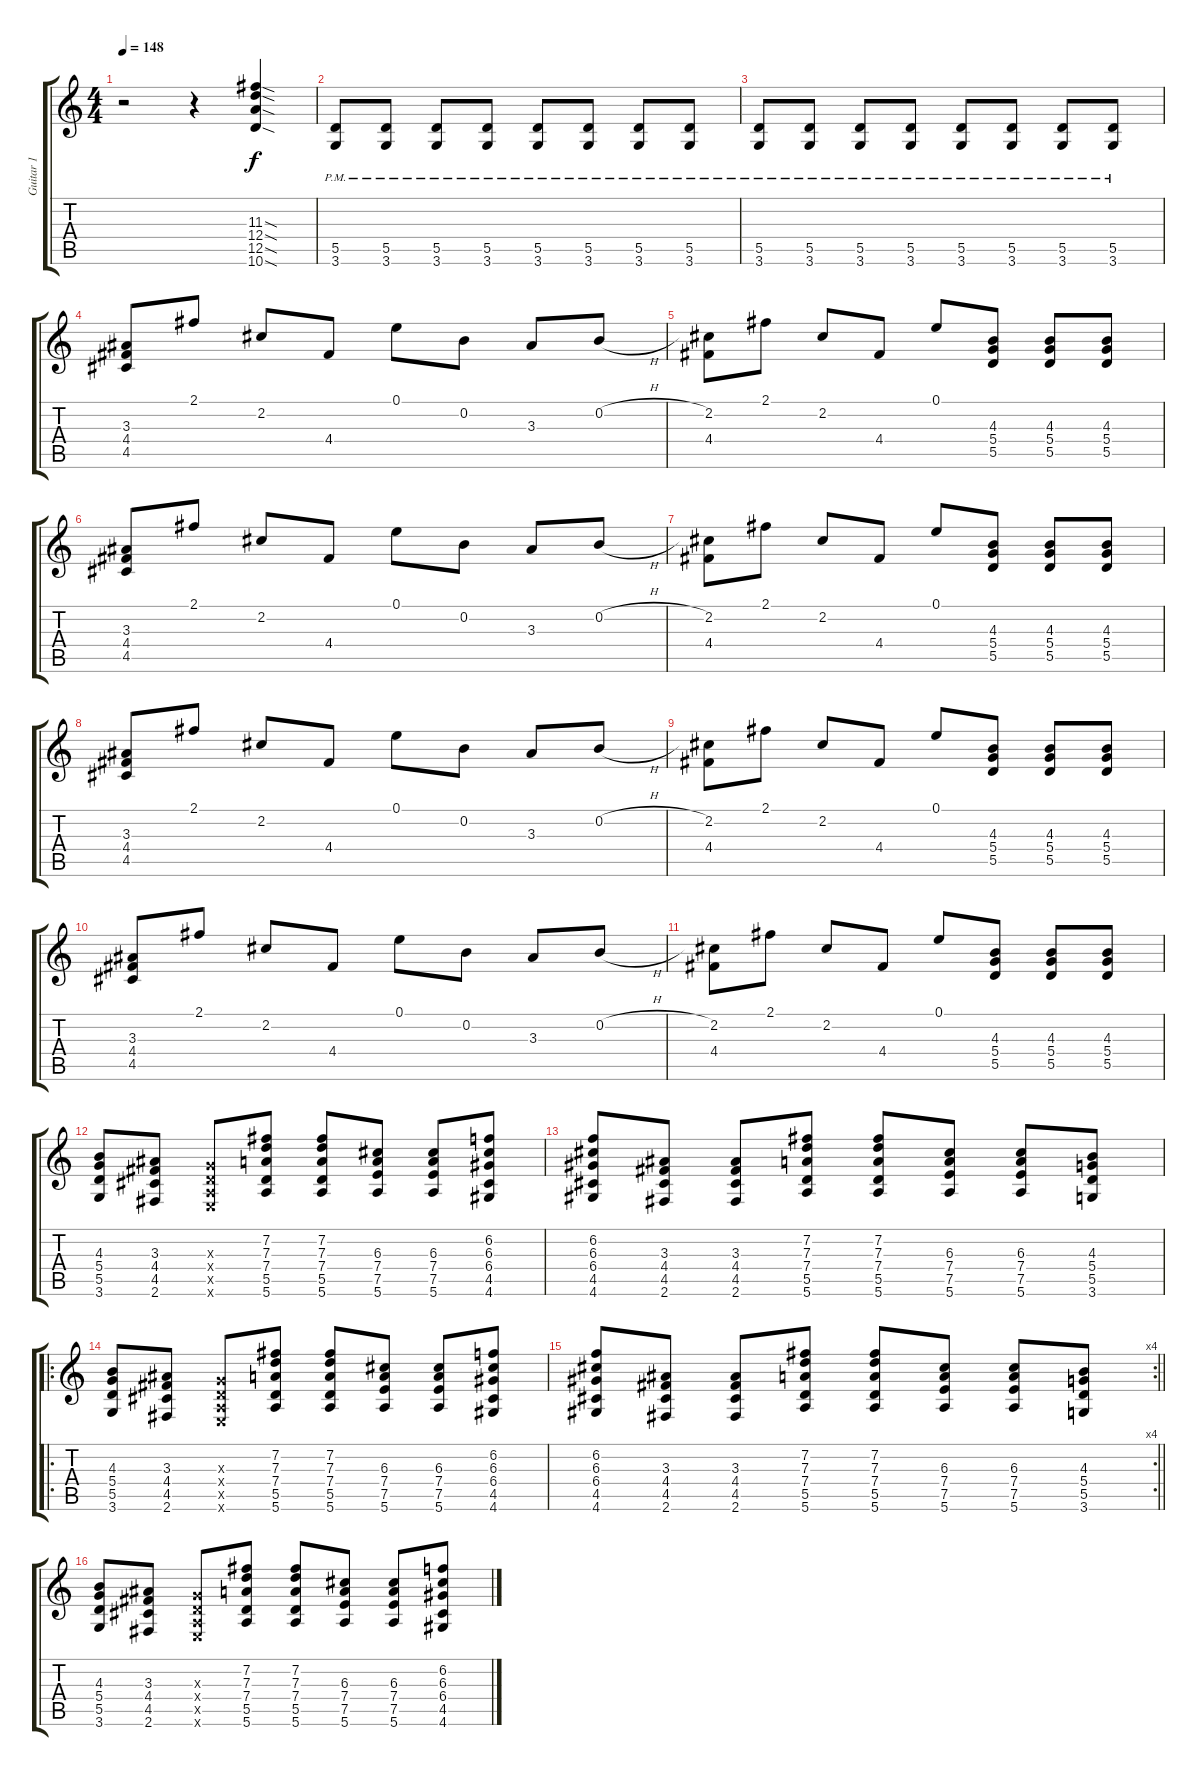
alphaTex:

\track ("Guitar 1" "Guitar 1") {instrument distortionguitar}
\staff {score tabs}
\tuning (E4 B3 G3 D3 A2 E2) {hide}
\ts (4 4)
\tempo 148
\clef g2
\ks c
r.2{dy f instrument distortionguitar} r.4 (11.3{sod} 12.4{sod} 12.5{sod} 10.6{sod}).4 |
(5.5{pm} 3.6{pm}).8 (5.5{pm} 3.6{pm}).8 (5.5{pm} 3.6{pm}).8 (5.5{pm} 3.6{pm}).8 (5.5{pm} 3.6{pm}).8 (5.5{pm} 3.6{pm}).8 (5.5{pm} 3.6{pm}).8 (5.5{pm} 3.6{pm}).8 |
(5.5{pm} 3.6{pm}).8 (5.5{pm} 3.6{pm}).8 (5.5{pm} 3.6{pm}).8 (5.5{pm} 3.6{pm}).8 (5.5{pm} 3.6{pm}).8 (5.5{pm} 3.6{pm}).8 (5.5{pm} 3.6{pm}).8 (5.5{pm} 3.6{pm}).8 |
(3.3 4.4 4.5).8 2.1.8 2.2.8 4.4.8 0.1.8 0.2.8 3.3.8 0.2{h}.8 |
(2.2 4.4).8 2.1.8 2.2.8 4.4.8 0.1.8 (4.3 5.4 5.5).8 (4.3 5.4 5.5).8 (4.3 5.4 5.5).8 |
(3.3 4.4 4.5).8 2.1.8 2.2.8 4.4.8 0.1.8 0.2.8 3.3.8 0.2{h}.8 |
(2.2 4.4).8 2.1.8 2.2.8 4.4.8 0.1.8 (4.3 5.4 5.5).8 (4.3 5.4 5.5).8 (4.3 5.4 5.5).8 |
(3.3 4.4 4.5).8 2.1.8 2.2.8 4.4.8 0.1.8 0.2.8 3.3.8 0.2{h}.8 |
(2.2 4.4).8 2.1.8 2.2.8 4.4.8 0.1.8 (4.3 5.4 5.5).8 (4.3 5.4 5.5).8 (4.3 5.4 5.5).8 |
(3.3 4.4 4.5).8 2.1.8 2.2.8 4.4.8 0.1.8 0.2.8 3.3.8 0.2{h}.8 |
(2.2 4.4).8 2.1.8 2.2.8 4.4.8 0.1.8 (4.3 5.4 5.5).8 (4.3 5.4 5.5).8 (4.3 5.4 5.5).8 |
(4.3 5.4 5.5 3.6).8 (3.3 4.4 4.5 2.6).8 (0.3{x} 0.4{x} 0.5{x} 0.6{x}).8 (7.2 7.3 7.4 5.5 5.6).8 (7.2 7.3 7.4 5.5 5.6).8 (6.3 7.4 7.5 5.6).8 (6.3 7.4 7.5 5.6).8 (6.2 6.3 6.4 4.5 4.6).8 |
(6.2 6.3 6.4 4.5 4.6).8 (3.3 4.4 4.5 2.6).8 (3.3 4.4 4.5 2.6).8 (7.2 7.3 7.4 5.5 5.6).8 (7.2 7.3 7.4 5.5 5.6).8 (6.3 7.4 7.5 5.6).8 (6.3 7.4 7.5 5.6).8 (4.3 5.4 5.5 3.6).8 |
\ro
(4.3 5.4 5.5 3.6).8 (3.3 4.4 4.5 2.6).8 (0.3{x} 0.4{x} 0.5{x} 0.6{x}).8 (7.2 7.3 7.4 5.5 5.6).8 (7.2 7.3 7.4 5.5 5.6).8 (6.3 7.4 7.5 5.6).8 (6.3 7.4 7.5 5.6).8 (6.2 6.3 6.4 4.5 4.6).8 |
\rc 4
\barLineRight lightlight
(6.2 6.3 6.4 4.5 4.6).8 (3.3 4.4 4.5 2.6).8 (3.3 4.4 4.5 2.6).8 (7.2 7.3 7.4 5.5 5.6).8 (7.2 7.3 7.4 5.5 5.6).8 (6.3 7.4 7.5 5.6).8 (6.3 7.4 7.5 5.6).8 (4.3 5.4 5.5 3.6).8 |
(4.3 5.4 5.5 3.6).8 (3.3 4.4 4.5 2.6).8 (0.3{x} 0.4{x} 0.5{x} 0.6{x}).8 (7.2 7.3 7.4 5.5 5.6).8 (7.2 7.3 7.4 5.5 5.6).8 (6.3 7.4 7.5 5.6).8 (6.3 7.4 7.5 5.6).8 (6.2 6.3 6.4 4.5 4.6).8
